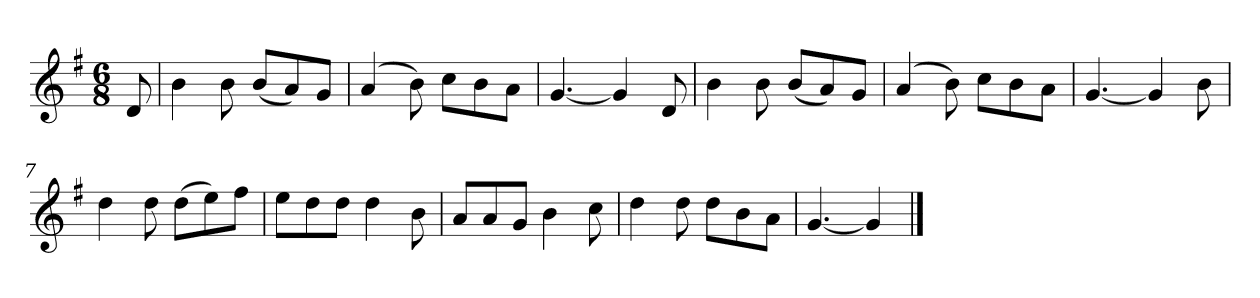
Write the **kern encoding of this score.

**kern
*part1
*staff1
*k[f#]
*M6/8
*MM120
=
8d
=1
4b
8b
(8bL
8a)
8gJ
=2
(4a
8b)
8ccL
8b
8aJ
=3
[4.g
4g]
8d
=4
4b
8b
(8bL
8a)
8gJ
=5
(4a
8b)
8ccL
8b
8aJ
=6
[4.g
4g]
8b
=7
4dd
8dd
(8ddL
8ee)
8ff#J
=8
8eeL
8dd
8ddJ
4dd
8b
=9
8aL
8a
8gJ
4b
8cc
=10
4dd
8dd
8ddL
8b
8aJ
=11
[4.g
4g]
==
*-
